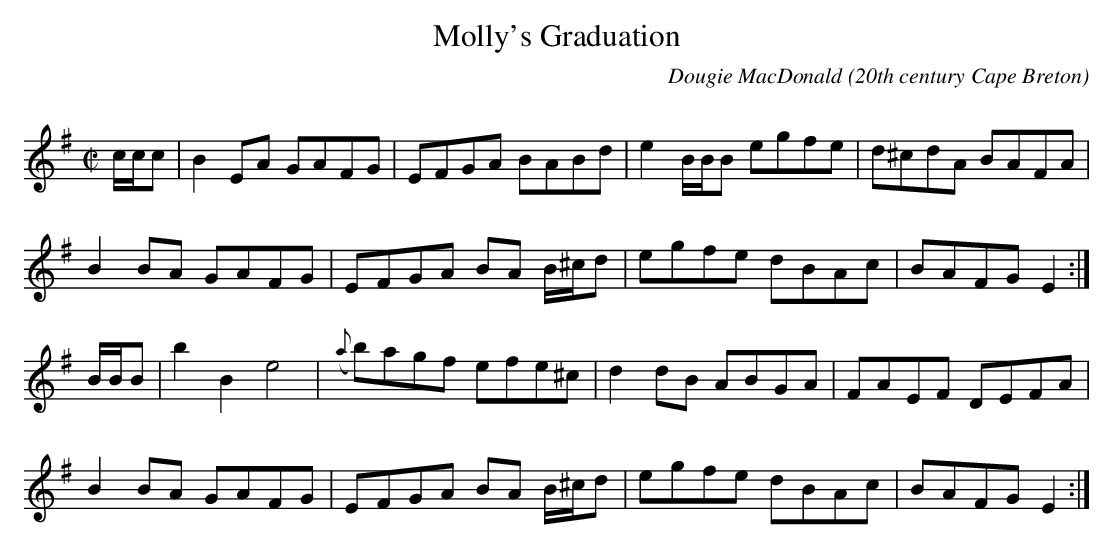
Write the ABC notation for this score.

X:1
T:Molly's Graduation
C:Dougie MacDonald
O:20th century Cape Breton
Q:300
L:1/8
M:C|
K:Eminor
c/c/c|B2 EA GAFG|EFGA BABd|e2 B/B/B egfe|d^cdA BAFA|!
B2 BA GAFG|EFGA BA B/^c/d|egfe dBAc|BAFG E2:|!
B/B/B|b2 B2 e4|({a}b)agf efe^c|d2 dB ABGA|FAEF DEFA|!
B2 BA GAFG|EFGA BA B/^c/d|egfe dBAc|BAFG E2:|!
